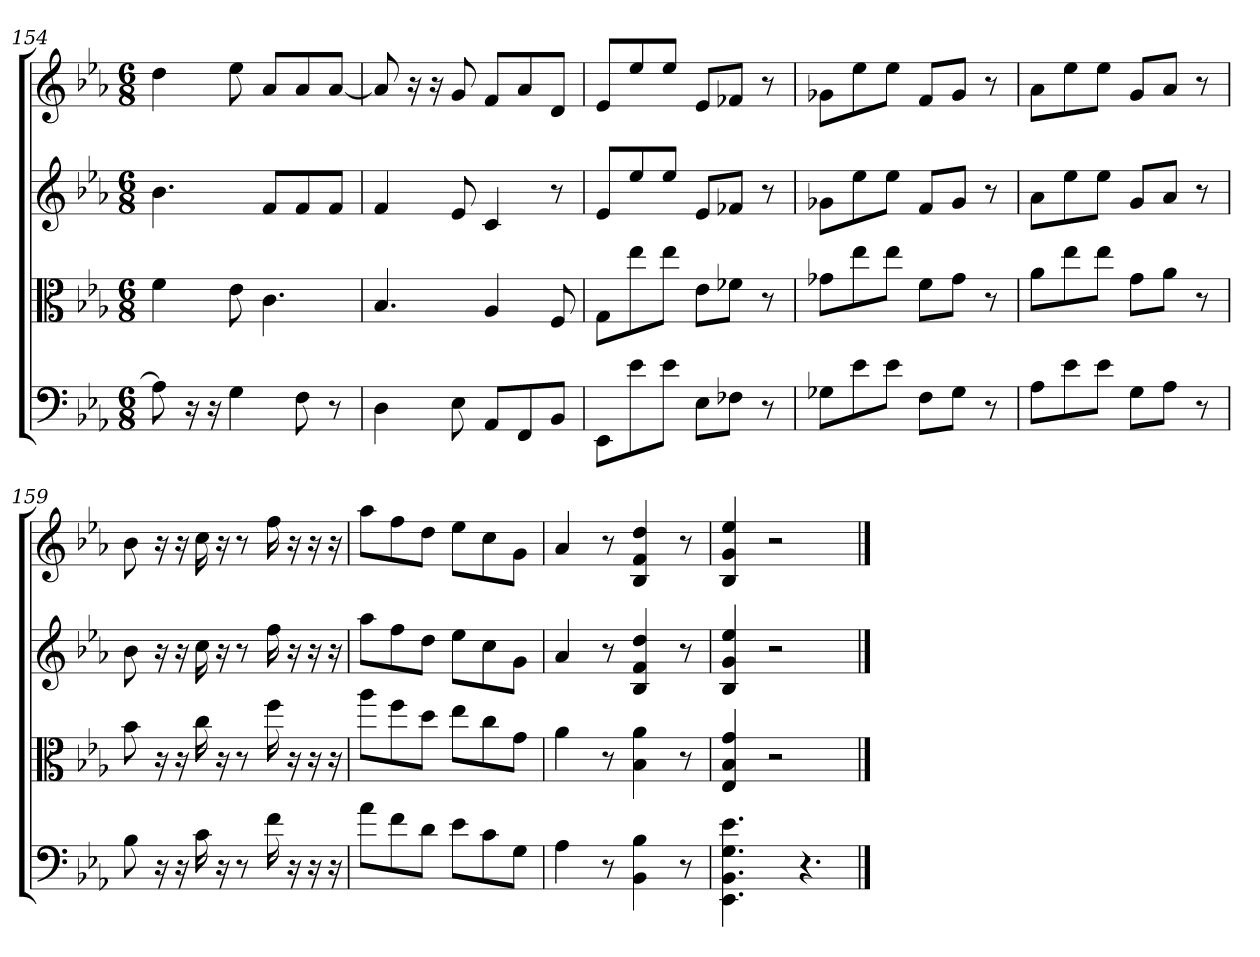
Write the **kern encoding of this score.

**kern	**kern	**kern	**kern
*part4	*part3	*part2	*part1
*staff4	*staff3	*staff2	*staff1
*clefF4	*clefC3	*clefG2	*clefG2
*k[b-e-a-]	*k[b-e-a-]	*k[b-e-a-]	*k[b-e-a-]
*E-:	*E-:	*E-:	*E-:
*M6/8	*M6/8	*M6/8	*M6/8
=154	=154	=154	=154
8A-]	4f	4.b-	4dd
16r	.	.	.
16r	.	.	.
4G	8e-	.	8ee-
.	4.c	8f/L	8a-/L
8F	.	8f/	8a-/
8r	.	8f/J	[8a-/J
=155	=155	=155	=155
4D	4.B-	4f	8a-]
.	.	.	16r
.	.	.	16r
8E-	.	8e-	8g
8AA-/L	4A-	4c	8f/L
8FF/	.	.	8a-/
8BB-/J	8F	8r	8d/J
=156	=156	=156	=156
8EE-\L	8G\L	8e-/L	8e-/L
8e-\	8ee-\	8ee-/	8ee-/
8e-\J	8ee-\J	8ee-/J	8ee-/J
8E-\L	8e-\L	8e-/L	8e-/L
8F-X\J	8f-X\J	8f-X/J	8f-X/J
8r	8r	8r	8r
=157	=157	=157	=157
8G-X\L	8g-X\L	8g-X\L	8g-X\L
8e-\	8ee-\	8ee-\	8ee-\
8e-\J	8ee-\J	8ee-\J	8ee-\J
8F\L	8f\L	8f/L	8f/L
8G-\J	8g-\J	8g-/J	8g-/J
8r	8r	8r	8r
=158	=158	=158	=158
8A-\L	8a-\L	8a-\L	8a-\L
8e-\	8ee-\	8ee-\	8ee-\
8e-\J	8ee-\J	8ee-\J	8ee-\J
8G\L	8g\L	8g/L	8g/L
8A-\J	8a-\J	8a-/J	8a-/J
8r	8r	8r	8r
=159	=159	=159	=159
8B-	8b-	8b-	8b-
16r	16r	16r	16r
16r	16r	16r	16r
16c	16cc	16cc	16cc
16r	16r	16r	16r
8r	8r	8r	8r
16f	16ff	16ff	16ff
16r	16r	16r	16r
16r	16r	16r	16r
16r	16r	16r	16r
=160	=160	=160	=160
8a-\L	8aa-\L	8aa-\L	8aa-\L
8f\	8ff\	8ff\	8ff\
8d\J	8dd\J	8dd\J	8dd\J
8e-\L	8ee-\L	8ee-\L	8ee-\L
8c\	8cc\	8cc\	8cc\
8G\J	8g\J	8g\J	8g\J
=161	=161	=161	=161
4A-	4a-	4a-	4a-
8r	8r	8r	8r
4BB- 4B-	4B- 4a-	4B- 4f 4dd	4B- 4f 4dd
8r	8r	8r	8r
=162	=162	=162	=162
4.EE- 4.BB- 4.G 4.e-	4E- 4B- 4g	4B- 4g 4ee-	4B- 4g 4ee-
.	2r	2r	2r
4.r	.	.	.
==	==	==	==
*-	*-	*-	*-
